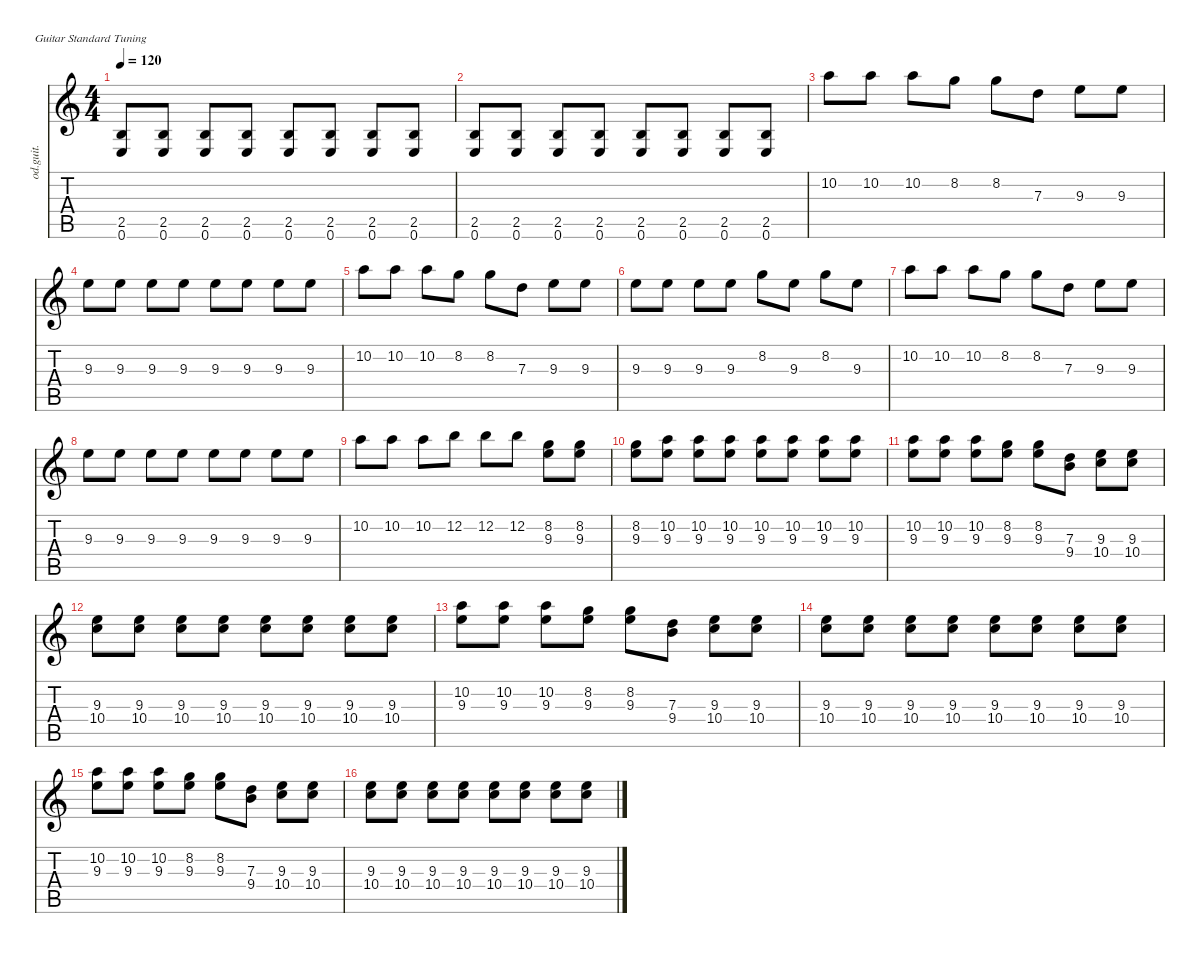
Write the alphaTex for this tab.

\defaultSystemsLayout 4
\hideDynamics
\bracketExtendMode nobrackets
\otherSystemsTrackNameOrientation horizontal
\track ("Overdriven Guitar" "od.guit.") {instrument overdrivenguitar}
\staff {score tabs}
\tuning (E4 B3 G3 D3 A2 E2)
\ts (4 4)
\tempo 120
\clef g2
\ks c
(2.5 0.6).8{dy mf} (2.5 0.6).8 (2.5 0.6).8 (2.5 0.6).8 (2.5 0.6).8 (2.5 0.6).8 (2.5 0.6).8 (2.5 0.6).8 |
(2.5 0.6).8 (2.5 0.6).8 (2.5 0.6).8 (2.5 0.6).8 (2.5 0.6).8 (2.5 0.6).8 (2.5 0.6).8 (2.5 0.6).8 |
10.2.8 10.2.8 10.2.8 8.2.8 8.2.8 7.3.8 9.3.8 9.3.8 |
9.3.8 9.3.8 9.3.8 9.3.8 9.3.8 9.3.8 9.3.8 9.3.8 |
10.2.8 10.2.8 10.2.8 8.2.8 8.2.8 7.3.8 9.3.8 9.3.8 |
9.3.8 9.3.8 9.3.8 9.3.8 8.2.8 9.3.8 8.2.8 9.3.8 |
10.2.8 10.2.8 10.2.8 8.2.8 8.2.8 7.3.8 9.3.8 9.3.8 |
9.3.8 9.3.8 9.3.8 9.3.8 9.3.8 9.3.8 9.3.8 9.3.8 |
10.2.8 10.2.8 10.2.8 12.2.8 12.2.8 12.2.8 (9.3 8.2).8 (9.3 8.2).8 |
(9.3 8.2).8 (9.3 10.2).8 (9.3 10.2).8 (9.3 10.2).8 (10.2 9.3).8 (9.3 10.2).8 (10.2 9.3).8 (9.3 10.2).8 |
(10.2 9.3).8 (10.2 9.3).8 (10.2 9.3).8 (8.2 9.3).8 (9.3 8.2).8 (7.3 9.4).8 (9.3 10.4).8 (9.3 10.4).8 |
(9.3 10.4).8 (9.3 10.4).8 (9.3 10.4).8 (9.3 10.4).8 (9.3 10.4).8 (9.3 10.4).8 (9.3 10.4).8 (9.3 10.4).8 |
(10.2 9.3).8 (10.2 9.3).8 (10.2 9.3).8 (8.2 9.3).8 (9.3 8.2).8 (7.3 9.4).8 (9.3 10.4).8 (9.3 10.4).8 |
(9.3 10.4).8 (9.3 10.4).8 (9.3 10.4).8 (9.3 10.4).8 (9.3 10.4).8 (9.3 10.4).8 (9.3 10.4).8 (9.3 10.4).8 |
(10.2 9.3).8 (10.2 9.3).8 (10.2 9.3).8 (8.2 9.3).8 (9.3 8.2).8 (7.3 9.4).8 (9.3 10.4).8 (9.3 10.4).8 |
(9.3 10.4).8 (9.3 10.4).8 (9.3 10.4).8 (9.3 10.4).8 (9.3 10.4).8 (9.3 10.4).8 (9.3 10.4).8 (9.3 10.4).8
